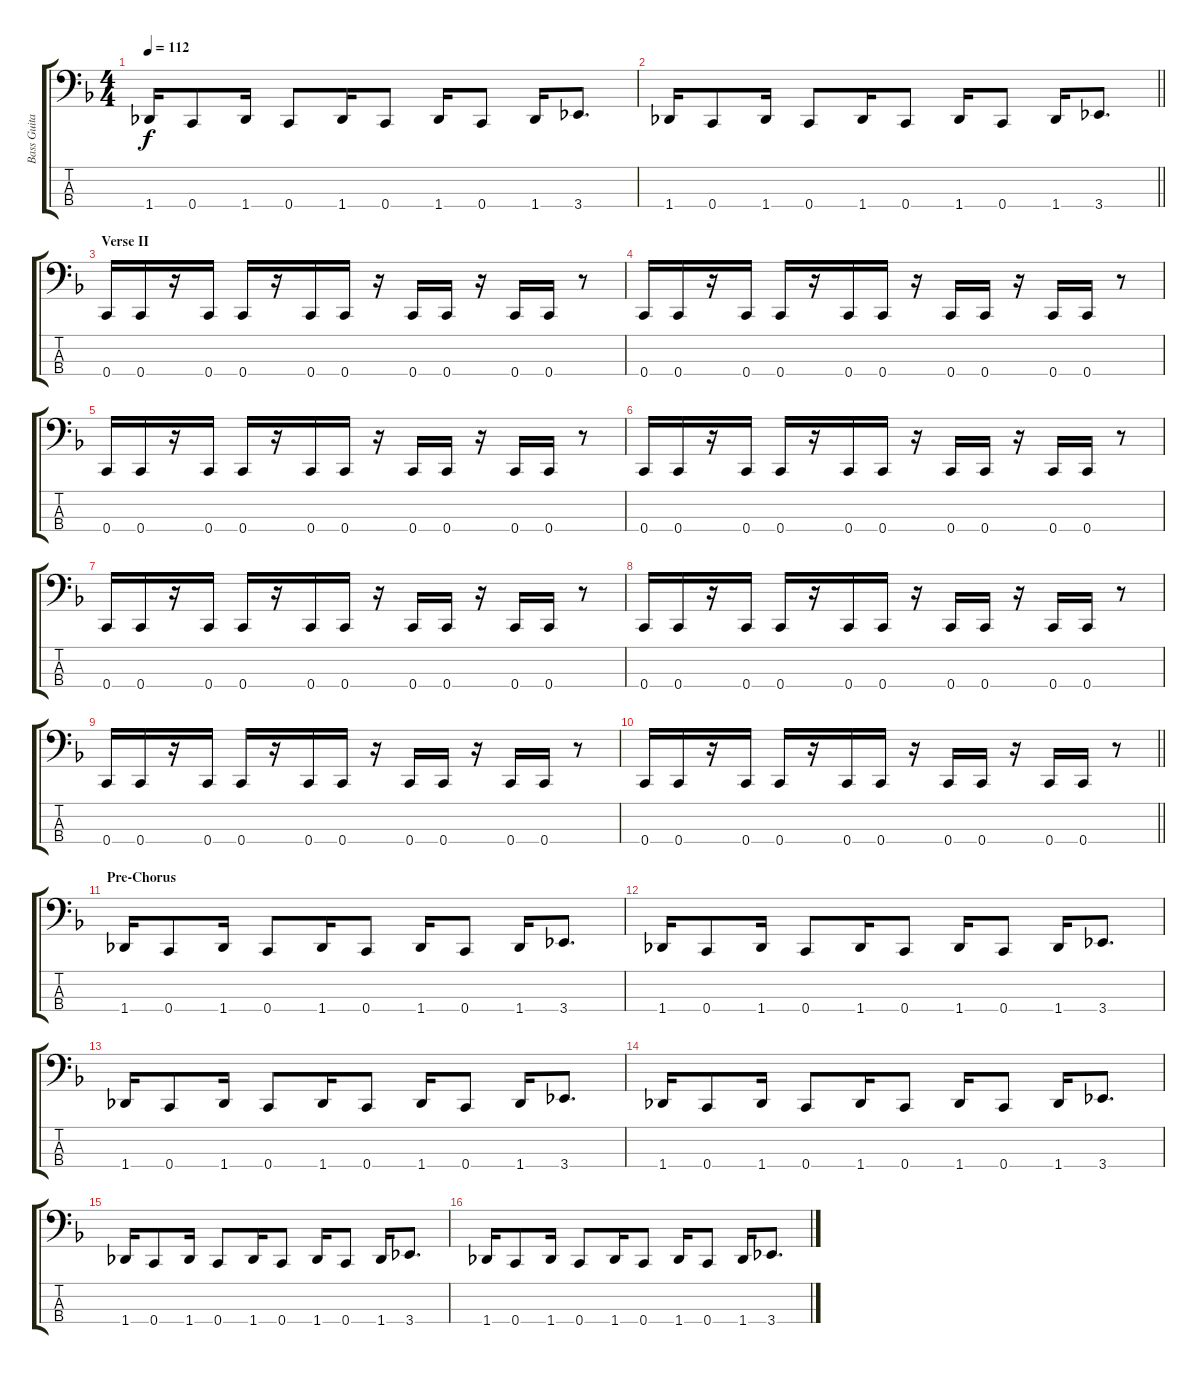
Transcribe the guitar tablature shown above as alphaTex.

\track ("Bass Guitar" "Bass Guita") {instrument electricbassfinger}
\staff {score tabs}
\tuning (Eb2 Bb1 F1 C1) {hide}
\ts (4 4)
\tempo 112
\clef f4
\ks f
1.4.16{dy f} 0.4.8 1.4.16 0.4.8 1.4.16 0.4.8 1.4.16 0.4.8 1.4.16 3.4.8{d} |
\barLineRight lightlight
1.4.16 0.4.8 1.4.16 0.4.8 1.4.16 0.4.8 1.4.16 0.4.8 1.4.16 3.4.8{d} |
\section ("" "Verse II")
0.4.16 0.4.16 r.16 0.4.16 0.4.16 r.16 0.4.16 0.4.16 r.16 0.4.16 0.4.16 r.16 0.4.16 0.4.16 r.8 |
0.4.16 0.4.16 r.16 0.4.16 0.4.16 r.16 0.4.16 0.4.16 r.16 0.4.16 0.4.16 r.16 0.4.16 0.4.16 r.8 |
0.4.16 0.4.16 r.16 0.4.16 0.4.16 r.16 0.4.16 0.4.16 r.16 0.4.16 0.4.16 r.16 0.4.16 0.4.16 r.8 |
0.4.16 0.4.16 r.16 0.4.16 0.4.16 r.16 0.4.16 0.4.16 r.16 0.4.16 0.4.16 r.16 0.4.16 0.4.16 r.8 |
0.4.16 0.4.16 r.16 0.4.16 0.4.16 r.16 0.4.16 0.4.16 r.16 0.4.16 0.4.16 r.16 0.4.16 0.4.16 r.8 |
0.4.16 0.4.16 r.16 0.4.16 0.4.16 r.16 0.4.16 0.4.16 r.16 0.4.16 0.4.16 r.16 0.4.16 0.4.16 r.8 |
0.4.16 0.4.16 r.16 0.4.16 0.4.16 r.16 0.4.16 0.4.16 r.16 0.4.16 0.4.16 r.16 0.4.16 0.4.16 r.8 |
\barLineRight lightlight
0.4.16 0.4.16 r.16 0.4.16 0.4.16 r.16 0.4.16 0.4.16 r.16 0.4.16 0.4.16 r.16 0.4.16 0.4.16 r.8 |
\section ("" "Pre-Chorus")
1.4.16 0.4.8 1.4.16 0.4.8 1.4.16 0.4.8 1.4.16 0.4.8 1.4.16 3.4.8{d} |
1.4.16 0.4.8 1.4.16 0.4.8 1.4.16 0.4.8 1.4.16 0.4.8 1.4.16 3.4.8{d} |
1.4.16 0.4.8 1.4.16 0.4.8 1.4.16 0.4.8 1.4.16 0.4.8 1.4.16 3.4.8{d} |
1.4.16 0.4.8 1.4.16 0.4.8 1.4.16 0.4.8 1.4.16 0.4.8 1.4.16 3.4.8{d} |
1.4.16 0.4.8 1.4.16 0.4.8 1.4.16 0.4.8 1.4.16 0.4.8 1.4.16 3.4.8{d} |
1.4.16 0.4.8 1.4.16 0.4.8 1.4.16 0.4.8 1.4.16 0.4.8 1.4.16 3.4.8{d}
